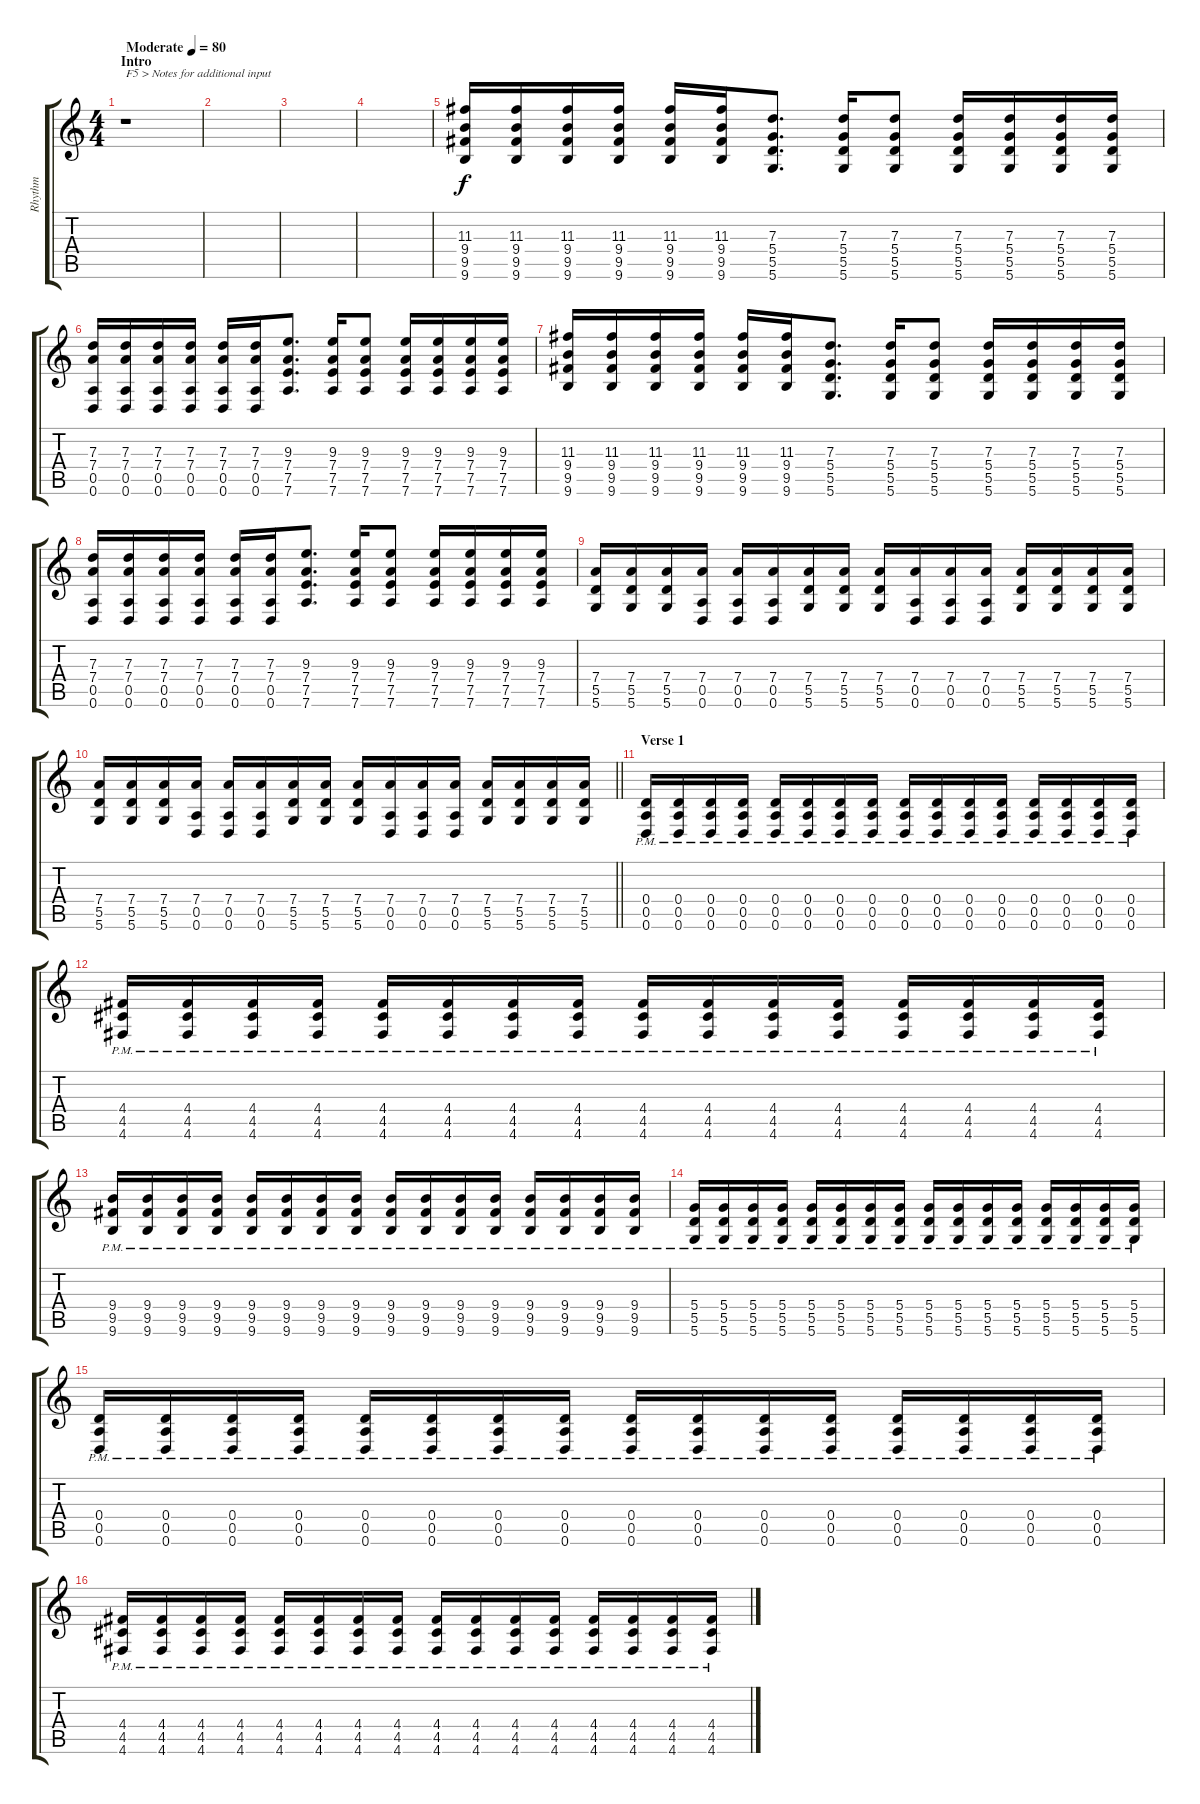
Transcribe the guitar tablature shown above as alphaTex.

\track ("Rhythm" "Rhythm") {instrument distortionguitar}
\staff {score tabs}
\tuning (E4 B3 G3 D3 A2 D2) {hide}
\ts (4 4)
\section ("" "Intro")
\tempo (80 "Moderate")
\clef g2
\ks c
r.1{txt "F5 > Notes for additional input" dy f instrument distortionguitar} |
|
|
|
(11.3 9.4 9.5 9.6).16 (11.3 9.4 9.5 9.6).16 (11.3 9.4 9.5 9.6).16 (11.3 9.4 9.5 9.6).16 (11.3 9.4 9.5 9.6).16 (11.3 9.4 9.5 9.6).16 (7.3 5.4 5.5 5.6).8{d} (7.3 5.4 5.5 5.6).16 (7.3 5.4 5.5 5.6).8 (7.3 5.4 5.5 5.6).16 (7.3 5.4 5.5 5.6).16 (7.3 5.4 5.5 5.6).16 (7.3 5.4 5.5 5.6).16 |
(7.3 7.4 0.5 0.6).16 (7.3 7.4 0.5 0.6).16 (7.3 7.4 0.5 0.6).16 (7.3 7.4 0.5 0.6).16 (7.3 7.4 0.5 0.6).16 (7.3 7.4 0.5 0.6).16 (9.3 7.4 7.5 7.6).8{d} (9.3 7.4 7.5 7.6).16 (9.3 7.4 7.5 7.6).8 (9.3 7.4 7.5 7.6).16 (9.3 7.4 7.5 7.6).16 (9.3 7.4 7.5 7.6).16 (9.3 7.4 7.5 7.6).16 |
(11.3 9.4 9.5 9.6).16 (11.3 9.4 9.5 9.6).16 (11.3 9.4 9.5 9.6).16 (11.3 9.4 9.5 9.6).16 (11.3 9.4 9.5 9.6).16 (11.3 9.4 9.5 9.6).16 (7.3 5.4 5.5 5.6).8{d} (7.3 5.4 5.5 5.6).16 (7.3 5.4 5.5 5.6).8 (7.3 5.4 5.5 5.6).16 (7.3 5.4 5.5 5.6).16 (7.3 5.4 5.5 5.6).16 (7.3 5.4 5.5 5.6).16 |
(7.3 7.4 0.5 0.6).16 (7.3 7.4 0.5 0.6).16 (7.3 7.4 0.5 0.6).16 (7.3 7.4 0.5 0.6).16 (7.3 7.4 0.5 0.6).16 (7.3 7.4 0.5 0.6).16 (9.3 7.4 7.5 7.6).8{d} (9.3 7.4 7.5 7.6).16 (9.3 7.4 7.5 7.6).8 (9.3 7.4 7.5 7.6).16 (9.3 7.4 7.5 7.6).16 (9.3 7.4 7.5 7.6).16 (9.3 7.4 7.5 7.6).16 |
(7.4 5.5 5.6).16 (7.4 5.5 5.6).16 (7.4 5.5 5.6).16 (7.4 0.5 0.6).16 (7.4 0.5 0.6).16 (7.4 0.5 0.6).16 (7.4 5.5 5.6).16 (7.4 5.5 5.6).16 (7.4 5.5 5.6).16 (7.4 0.5 0.6).16 (7.4 0.5 0.6).16 (7.4 0.5 0.6).16 (7.4 5.5 5.6).16 (7.4 5.5 5.6).16 (7.4 5.5 5.6).16 (7.4 5.5 5.6).16 |
\barLineRight lightlight
(7.4 5.5 5.6).16 (7.4 5.5 5.6).16 (7.4 5.5 5.6).16 (7.4 0.5 0.6).16 (7.4 0.5 0.6).16 (7.4 0.5 0.6).16 (7.4 5.5 5.6).16 (7.4 5.5 5.6).16 (7.4 5.5 5.6).16 (7.4 0.5 0.6).16 (7.4 0.5 0.6).16 (7.4 0.5 0.6).16 (7.4 5.5 5.6).16 (7.4 5.5 5.6).16 (7.4 5.5 5.6).16 (7.4 5.5 5.6).16 |
\section ("" "Verse 1")
(0.4{pm} 0.5{pm} 0.6{pm}).16 (0.4{pm} 0.5{pm} 0.6{pm}).16 (0.4{pm} 0.5{pm} 0.6{pm}).16 (0.4{pm} 0.5{pm} 0.6{pm}).16 (0.4{pm} 0.5{pm} 0.6{pm}).16 (0.4{pm} 0.5{pm} 0.6{pm}).16 (0.4{pm} 0.5{pm} 0.6{pm}).16 (0.4{pm} 0.5{pm} 0.6{pm}).16 (0.4{pm} 0.5{pm} 0.6{pm}).16 (0.4{pm} 0.5{pm} 0.6{pm}).16 (0.4{pm} 0.5{pm} 0.6{pm}).16 (0.4{pm} 0.5{pm} 0.6{pm}).16 (0.4{pm} 0.5{pm} 0.6{pm}).16 (0.4{pm} 0.5{pm} 0.6{pm}).16 (0.4{pm} 0.5{pm} 0.6{pm}).16 (0.4{pm} 0.5{pm} 0.6{pm}).16 |
(4.4{pm} 4.5{pm} 4.6{pm}).16 (4.4{pm} 4.5{pm} 4.6{pm}).16 (4.4{pm} 4.5{pm} 4.6{pm}).16 (4.4{pm} 4.5{pm} 4.6{pm}).16 (4.4{pm} 4.5{pm} 4.6{pm}).16 (4.4{pm} 4.5{pm} 4.6{pm}).16 (4.4{pm} 4.5{pm} 4.6{pm}).16 (4.4{pm} 4.5{pm} 4.6{pm}).16 (4.4{pm} 4.5{pm} 4.6{pm}).16 (4.4{pm} 4.5{pm} 4.6{pm}).16 (4.4{pm} 4.5{pm} 4.6{pm}).16 (4.4{pm} 4.5{pm} 4.6{pm}).16 (4.4{pm} 4.5{pm} 4.6{pm}).16 (4.4{pm} 4.5{pm} 4.6{pm}).16 (4.4{pm} 4.5{pm} 4.6{pm}).16 (4.4{pm} 4.5{pm} 4.6{pm}).16 |
(9.4{pm} 9.5{pm} 9.6{pm}).16 (9.4{pm} 9.5{pm} 9.6{pm}).16 (9.4{pm} 9.5{pm} 9.6{pm}).16 (9.4{pm} 9.5{pm} 9.6{pm}).16 (9.4{pm} 9.5{pm} 9.6{pm}).16 (9.4{pm} 9.5{pm} 9.6{pm}).16 (9.4{pm} 9.5{pm} 9.6{pm}).16 (9.4{pm} 9.5{pm} 9.6{pm}).16 (9.4{pm} 9.5{pm} 9.6{pm}).16 (9.4{pm} 9.5{pm} 9.6{pm}).16 (9.4{pm} 9.5{pm} 9.6{pm}).16 (9.4{pm} 9.5{pm} 9.6{pm}).16 (9.4{pm} 9.5{pm} 9.6{pm}).16 (9.4{pm} 9.5{pm} 9.6{pm}).16 (9.4{pm} 9.5{pm} 9.6{pm}).16 (9.4{pm} 9.5{pm} 9.6{pm}).16 |
(5.4{pm} 5.5{pm} 5.6{pm}).16 (5.4{pm} 5.5{pm} 5.6{pm}).16 (5.4{pm} 5.5{pm} 5.6{pm}).16 (5.4{pm} 5.5{pm} 5.6{pm}).16 (5.4{pm} 5.5{pm} 5.6{pm}).16 (5.4{pm} 5.5{pm} 5.6{pm}).16 (5.4{pm} 5.5{pm} 5.6{pm}).16 (5.4{pm} 5.5{pm} 5.6{pm}).16 (5.4{pm} 5.5{pm} 5.6{pm}).16 (5.4{pm} 5.5{pm} 5.6{pm}).16 (5.4{pm} 5.5{pm} 5.6{pm}).16 (5.4{pm} 5.5{pm} 5.6{pm}).16 (5.4{pm} 5.5{pm} 5.6{pm}).16 (5.4{pm} 5.5{pm} 5.6{pm}).16 (5.4{pm} 5.5{pm} 5.6{pm}).16 (5.4{pm} 5.5{pm} 5.6{pm}).16 |
(0.4{pm} 0.5{pm} 0.6{pm}).16 (0.4{pm} 0.5{pm} 0.6{pm}).16 (0.4{pm} 0.5{pm} 0.6{pm}).16 (0.4{pm} 0.5{pm} 0.6{pm}).16 (0.4{pm} 0.5{pm} 0.6{pm}).16 (0.4{pm} 0.5{pm} 0.6{pm}).16 (0.4{pm} 0.5{pm} 0.6{pm}).16 (0.4{pm} 0.5{pm} 0.6{pm}).16 (0.4{pm} 0.5{pm} 0.6{pm}).16 (0.4{pm} 0.5{pm} 0.6{pm}).16 (0.4{pm} 0.5{pm} 0.6{pm}).16 (0.4{pm} 0.5{pm} 0.6{pm}).16 (0.4{pm} 0.5{pm} 0.6{pm}).16 (0.4{pm} 0.5{pm} 0.6{pm}).16 (0.4{pm} 0.5{pm} 0.6{pm}).16 (0.4{pm} 0.5{pm} 0.6{pm}).16 |
(4.4{pm} 4.5{pm} 4.6{pm}).16 (4.4{pm} 4.5{pm} 4.6{pm}).16 (4.4{pm} 4.5{pm} 4.6{pm}).16 (4.4{pm} 4.5{pm} 4.6{pm}).16 (4.4{pm} 4.5{pm} 4.6{pm}).16 (4.4{pm} 4.5{pm} 4.6{pm}).16 (4.4{pm} 4.5{pm} 4.6{pm}).16 (4.4{pm} 4.5{pm} 4.6{pm}).16 (4.4{pm} 4.5{pm} 4.6{pm}).16 (4.4{pm} 4.5{pm} 4.6{pm}).16 (4.4{pm} 4.5{pm} 4.6{pm}).16 (4.4{pm} 4.5{pm} 4.6{pm}).16 (4.4{pm} 4.5{pm} 4.6{pm}).16 (4.4{pm} 4.5{pm} 4.6{pm}).16 (4.4{pm} 4.5{pm} 4.6{pm}).16 (4.4{pm} 4.5{pm} 4.6{pm}).16
